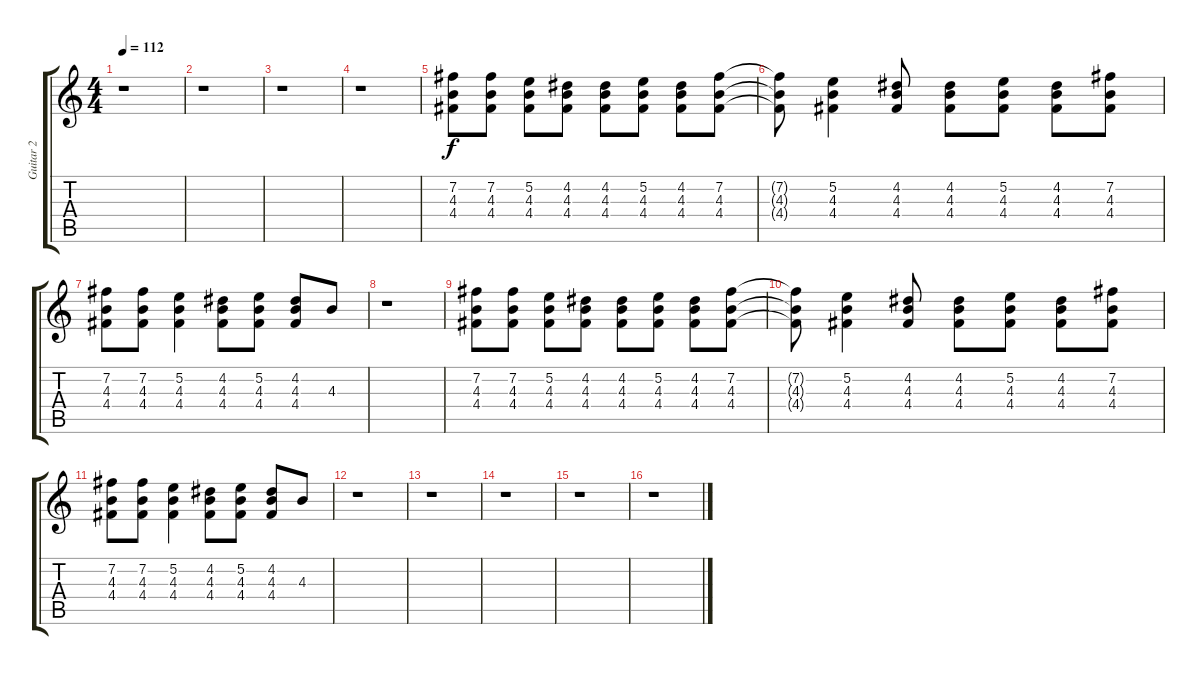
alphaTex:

\track ("Guitar 2" "Guitar 2") {instrument distortionguitar}
\staff {score tabs}
\tuning (E4 B3 G3 D3 A2 E2) {hide}
\ts (4 4)
\tempo 112
\clef g2
\ks c
r.1{dy f} |
r.1 |
r.1 |
r.1 |
(7.2 4.3 4.4).8 (7.2 4.3 4.4).8 (5.2 4.3 4.4).8 (4.2 4.3 4.4).8 (4.2 4.3 4.4).8 (5.2 4.3 4.4).8 (4.2 4.3 4.4).8 (7.2 4.3 4.4).8 |
(7.2{t} 4.3{t} 4.4{t}).8 (5.2 4.3 4.4).4 (4.2 4.3 4.4).8 (4.2 4.3 4.4).8 (5.2 4.3 4.4).8 (4.2 4.3 4.4).8 (7.2 4.3 4.4).8 |
(7.2 4.3 4.4).8 (7.2 4.3 4.4).8 (5.2 4.3 4.4).4 (4.2 4.3 4.4).8 (5.2 4.3 4.4).8 (4.2 4.3 4.4).8 4.3.8 |
r.1 |
(7.2 4.3 4.4).8 (7.2 4.3 4.4).8 (5.2 4.3 4.4).8 (4.2 4.3 4.4).8 (4.2 4.3 4.4).8 (5.2 4.3 4.4).8 (4.2 4.3 4.4).8 (7.2 4.3 4.4).8 |
(7.2{t} 4.3{t} 4.4{t}).8 (5.2 4.3 4.4).4 (4.2 4.3 4.4).8 (4.2 4.3 4.4).8 (5.2 4.3 4.4).8 (4.2 4.3 4.4).8 (7.2 4.3 4.4).8 |
(7.2 4.3 4.4).8 (7.2 4.3 4.4).8 (5.2 4.3 4.4).4 (4.2 4.3 4.4).8 (5.2 4.3 4.4).8 (4.2 4.3 4.4).8 4.3.8 |
r.1 |
r.1 |
r.1 |
r.1 |
r.1
